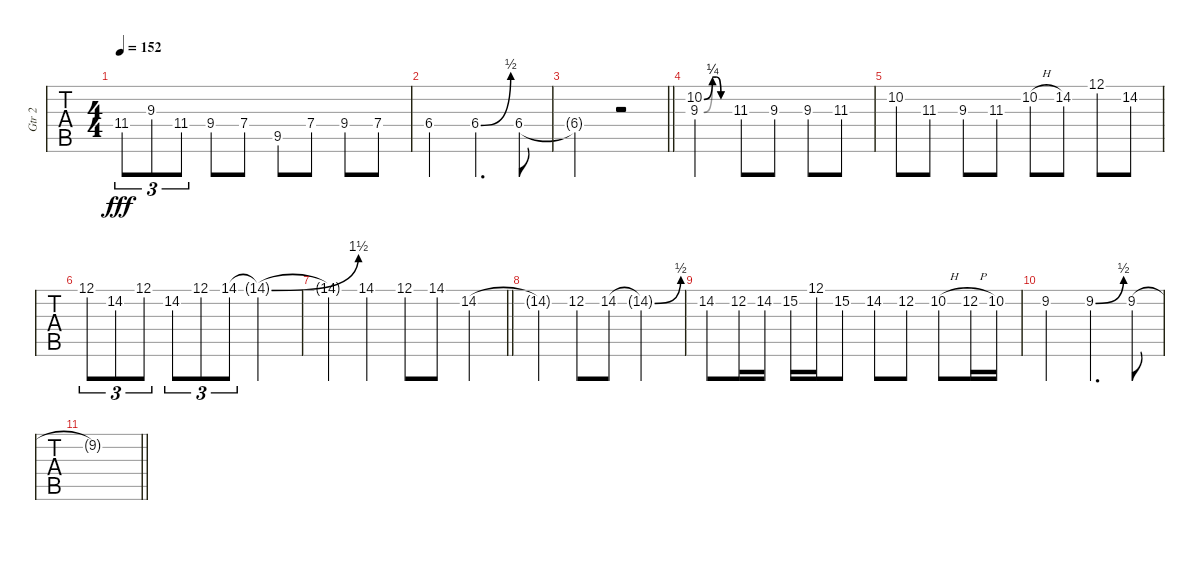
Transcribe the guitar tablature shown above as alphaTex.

\track ("Gtr 2" "Gtr 2") {instrument distortionguitar}
\staff {tabs}
\tuning (E4 B3 G3 D3 A2 E2) {hide}
\ts (4 4)
\tempo 152
\clef g2
\ks c
11.4.8{tu (3 2) dy fff} 9.3.8{tu (3 2)} 11.4.8{tu (3 2)} 9.4.8 7.4.8 9.5.8 7.4.8 9.4.8 7.4.8 |
6.4.2 6.4{be (bend 0 0 60 2)}.4{d} 6.4.8 |
\barLineRight lightlight
6.4{t}.2 r.2 |
(10.2{be (custom 0 0 20 1 30 1 40 0 60 0)} 9.3{be (custom 0 0 20 1 30 1 40 0 60 0)}).2 11.3.8 9.3.8 9.3.8 11.3.8 |
10.2.8 11.3.8 9.3.8 11.3.8 10.2{h}.8 14.2.8 12.1.8 14.2.8 |
12.1.8{tu (3 2)} 14.2.8{tu (3 2)} 12.1.8{tu (3 2)} 14.2.8{tu (3 2)} 12.1.8{tu (3 2)} 14.1.8{tu (3 2)} 14.1{be (bend 0 0 60 6) t}.2 |
\barLineRight lightlight
14.1{t}.4 14.1.4 12.1.8 14.1.8 14.2.4 |
14.2{t}.4 12.2.8 14.2.8 14.2{be (bend 0 0 60 2) t}.2 |
14.2.8 12.2.16 14.2.16 15.2.16 12.1.16 15.2.8 14.2.8 12.2.8 10.2{h}.8 12.2{h}.16 10.2.16 |
9.2.2 9.2{be (bend 0 0 60 2)}.4{d} 9.2.8 |
\barLineRight lightlight
9.2{t}.1
